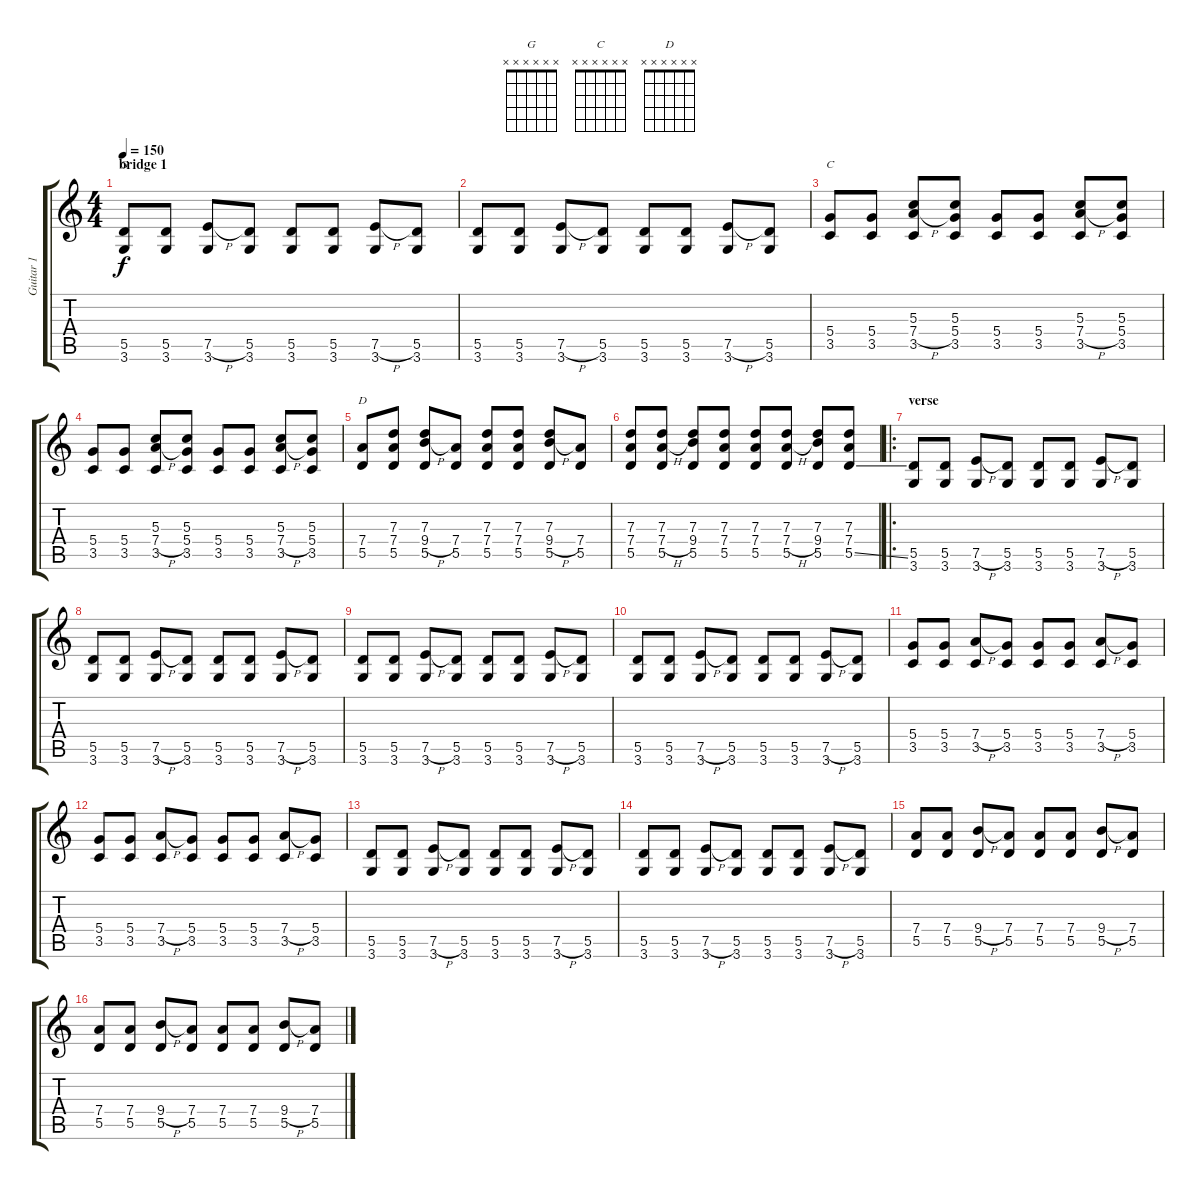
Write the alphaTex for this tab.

\track ("Guitar 1" "Guitar 1") {instrument acousticguitarsteel}
\staff {score tabs}
\tuning (E4 B3 G3 D3 A2 E2) {hide}
\chord ("G" x x x x x x) {firstfret 0}
\chord ("C" x x x x x x) {firstfret 0}
\chord ("D" x x x x x x) {firstfret 0}
\ts (4 4)
\section ("" "bridge 1")
\tempo 150
\clef g2
\ks c
(5.5 3.6).8{ch "G" dy f} (5.5 3.6).8 (7.5{h} 3.6).8 (5.5 3.6).8 (5.5 3.6).8 (5.5 3.6).8 (7.5{h} 3.6).8 (5.5 3.6).8 |
(5.5 3.6).8 (5.5 3.6).8 (7.5{h} 3.6).8 (5.5 3.6).8 (5.5 3.6).8 (5.5 3.6).8 (7.5{h} 3.6).8 (5.5 3.6).8 |
(5.4 3.5).8{ch "C"} (5.4 3.5).8 (5.3 7.4{h} 3.5).8 (5.3 5.4 3.5).8 (5.4 3.5).8 (5.4 3.5).8 (5.3 7.4{h} 3.5).8 (5.3 5.4 3.5).8 |
(5.4 3.5).8 (5.4 3.5).8 (5.3 7.4{h} 3.5).8 (5.3 5.4 3.5).8 (5.4 3.5).8 (5.4 3.5).8 (5.3 7.4{h} 3.5).8 (5.3 5.4 3.5).8 |
(7.4 5.5).8{ch "D"} (7.3 7.4 5.5).8 (7.3 9.4{h} 5.5).8 (7.4 5.5).8 (7.3 7.4 5.5).8 (7.3 7.4 5.5).8 (7.3 9.4{h} 5.5).8 (7.4 5.5).8 |
(7.3 7.4 5.5).8 (7.3 7.4{h} 5.5).8 (7.3 9.4 5.5).8 (7.3 7.4 5.5).8 (7.3 7.4 5.5).8 (7.3 7.4{h} 5.5).8 (7.3 9.4 5.5).8 (7.3 7.4 5.5{ss}).8 |
\ro
\section ("" "verse")
(5.5 3.6).8 (5.5 3.6).8 (7.5{h} 3.6).8 (5.5 3.6).8 (5.5 3.6).8 (5.5 3.6).8 (7.5{h} 3.6).8 (5.5 3.6).8 |
(5.5 3.6).8 (5.5 3.6).8 (7.5{h} 3.6).8 (5.5 3.6).8 (5.5 3.6).8 (5.5 3.6).8 (7.5{h} 3.6).8 (5.5 3.6).8 |
(5.5 3.6).8 (5.5 3.6).8 (7.5{h} 3.6).8 (5.5 3.6).8 (5.5 3.6).8 (5.5 3.6).8 (7.5{h} 3.6).8 (5.5 3.6).8 |
(5.5 3.6).8 (5.5 3.6).8 (7.5{h} 3.6).8 (5.5 3.6).8 (5.5 3.6).8 (5.5 3.6).8 (7.5{h} 3.6).8 (5.5 3.6).8 |
(5.4 3.5).8 (5.4 3.5).8 (7.4{h} 3.5).8 (5.4 3.5).8 (5.4 3.5).8 (5.4 3.5).8 (7.4{h} 3.5).8 (5.4 3.5).8 |
(5.4 3.5).8 (5.4 3.5).8 (7.4{h} 3.5).8 (5.4 3.5).8 (5.4 3.5).8 (5.4 3.5).8 (7.4{h} 3.5).8 (5.4 3.5).8 |
(5.5 3.6).8 (5.5 3.6).8 (7.5{h} 3.6).8 (5.5 3.6).8 (5.5 3.6).8 (5.5 3.6).8 (7.5{h} 3.6).8 (5.5 3.6).8 |
(5.5 3.6).8 (5.5 3.6).8 (7.5{h} 3.6).8 (5.5 3.6).8 (5.5 3.6).8 (5.5 3.6).8 (7.5{h} 3.6).8 (5.5 3.6).8 |
(7.4 5.5).8 (7.4 5.5).8 (9.4{h} 5.5).8 (7.4 5.5).8 (7.4 5.5).8 (7.4 5.5).8 (9.4{h} 5.5).8 (7.4 5.5).8 |
(7.4 5.5).8 (7.4 5.5).8 (9.4{h} 5.5).8 (7.4 5.5).8 (7.4 5.5).8 (7.4 5.5).8 (9.4{h} 5.5).8 (7.4 5.5).8
